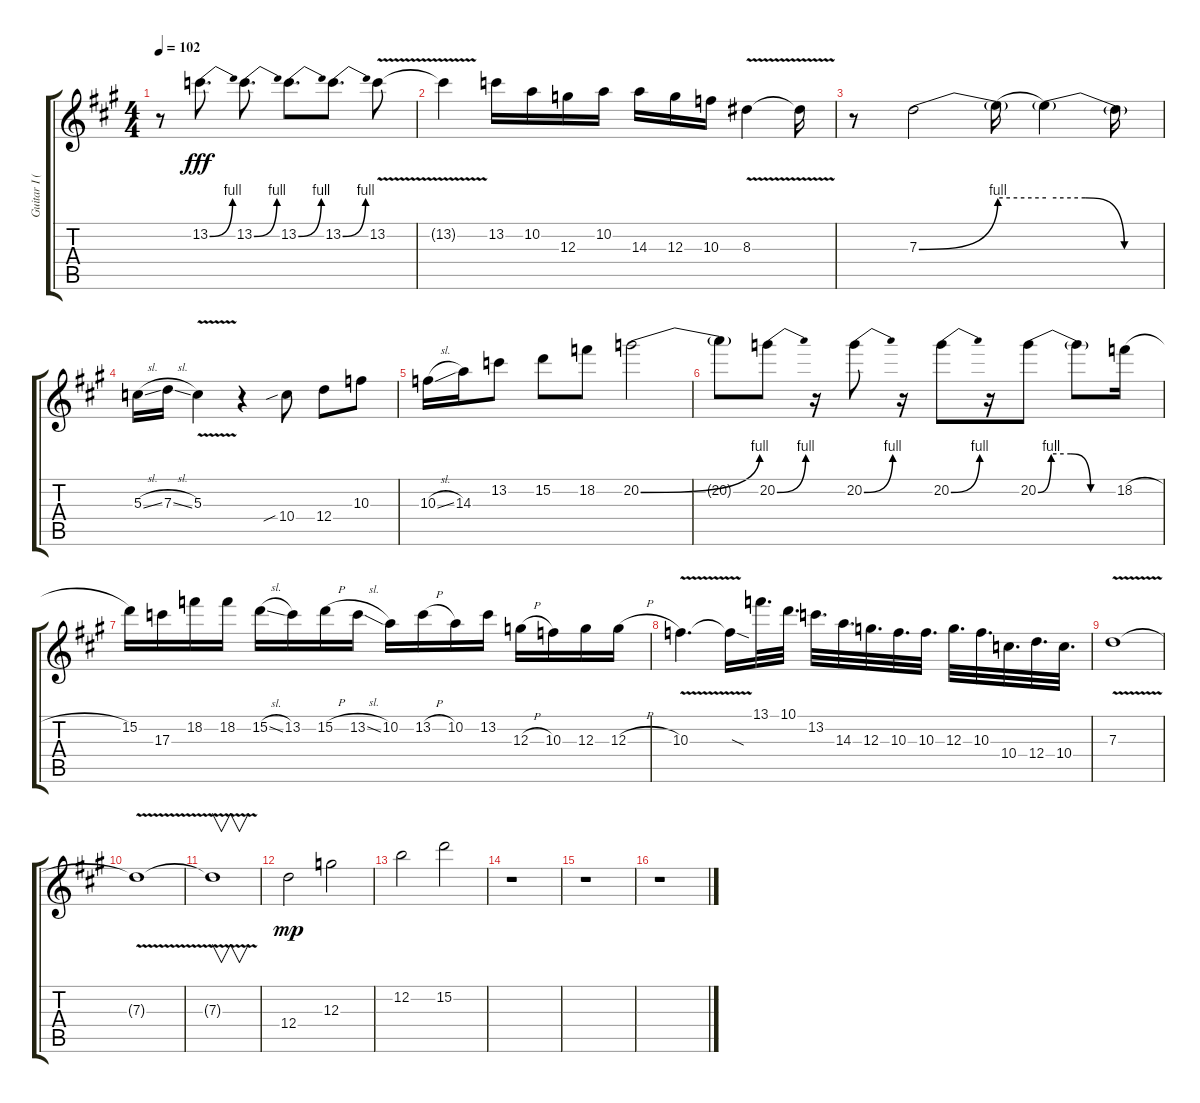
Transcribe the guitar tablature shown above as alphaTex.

\track ("Guitar I (Distortion)" "Guitar I (") {instrument distortionguitar}
\staff {score tabs}
\tuning (E4 B3 G3 D3 A2 E2) {hide}
\ts (4 4)
\tempo 102
\clef g2
\ks a
r.8{dy f} 13.2{be (bend 0 0 60 4)}.8{d dy fff} 13.2{be (bend 0 0 60 4)}.8{d} 13.2{be (bend 0 0 60 4)}.8{d} 13.2{be (bend 0 0 60 4)}.8{d} 13.2{v}.8 |
13.2{v t}.4 13.2.16 10.2.16 12.3.16 10.2.16 14.3.16 12.3.16 10.3.16 8.3{v}.4 8.3{v t}.16 |
r.8 7.3{be (bend 0 0 60 4)}.2 7.3{be (hold 0 4 60 4) t}.16 7.3{be (custom 0 4 20 4 40 0 60 0) t}.4 7.3{t}.16 |
5.3{sl}.16 7.3{sl}.16 5.3{v}.4 r.4 10.4{sib}.8 12.4.8 10.3.8 |
10.3{sl}.16 14.3.16 13.2.8 15.2.8 18.2.8 20.2{be (bend 0 0 60 4)}.2 |
20.2{t}.8 20.2{be (bend 0 0 60 4)}.8 r.16 20.2{be (bend 0 0 60 4)}.8 r.16 20.2{be (bend 0 0 60 4)}.8 r.16 20.2{be (custom 0 0 10 4 25 4 40 0 60 0)}.8 20.2{t}.8 18.2{h}.16 |
15.2.16 17.3.16 18.2.16 18.2.16 15.2{sl}.16 13.2.16 15.2{h}.16 13.2{sl}.16 10.2.16 13.2{h}.16 10.2.16 13.2.16 12.3{h}.16 10.3.16 12.3.16 12.3{h}.16 |
10.3{v}.4{d} 10.3{sod t}.16 13.1.32{d} 10.1.32{d} 13.2.32{d} 14.3.32{d} 12.3.32{d} 10.3.32{d} 10.3.32{d} 12.3.32{d} 10.3.32{d} 10.4.32{d} 12.4.32{d} 10.4.32{d} |
7.3{v}.1 |
7.3{v t}.1 |
7.3{t}.1{v} |
12.4.2{dy mp} 12.3.2 |
12.2.2 15.2.2 |
r.1 |
r.1 |
r.1
